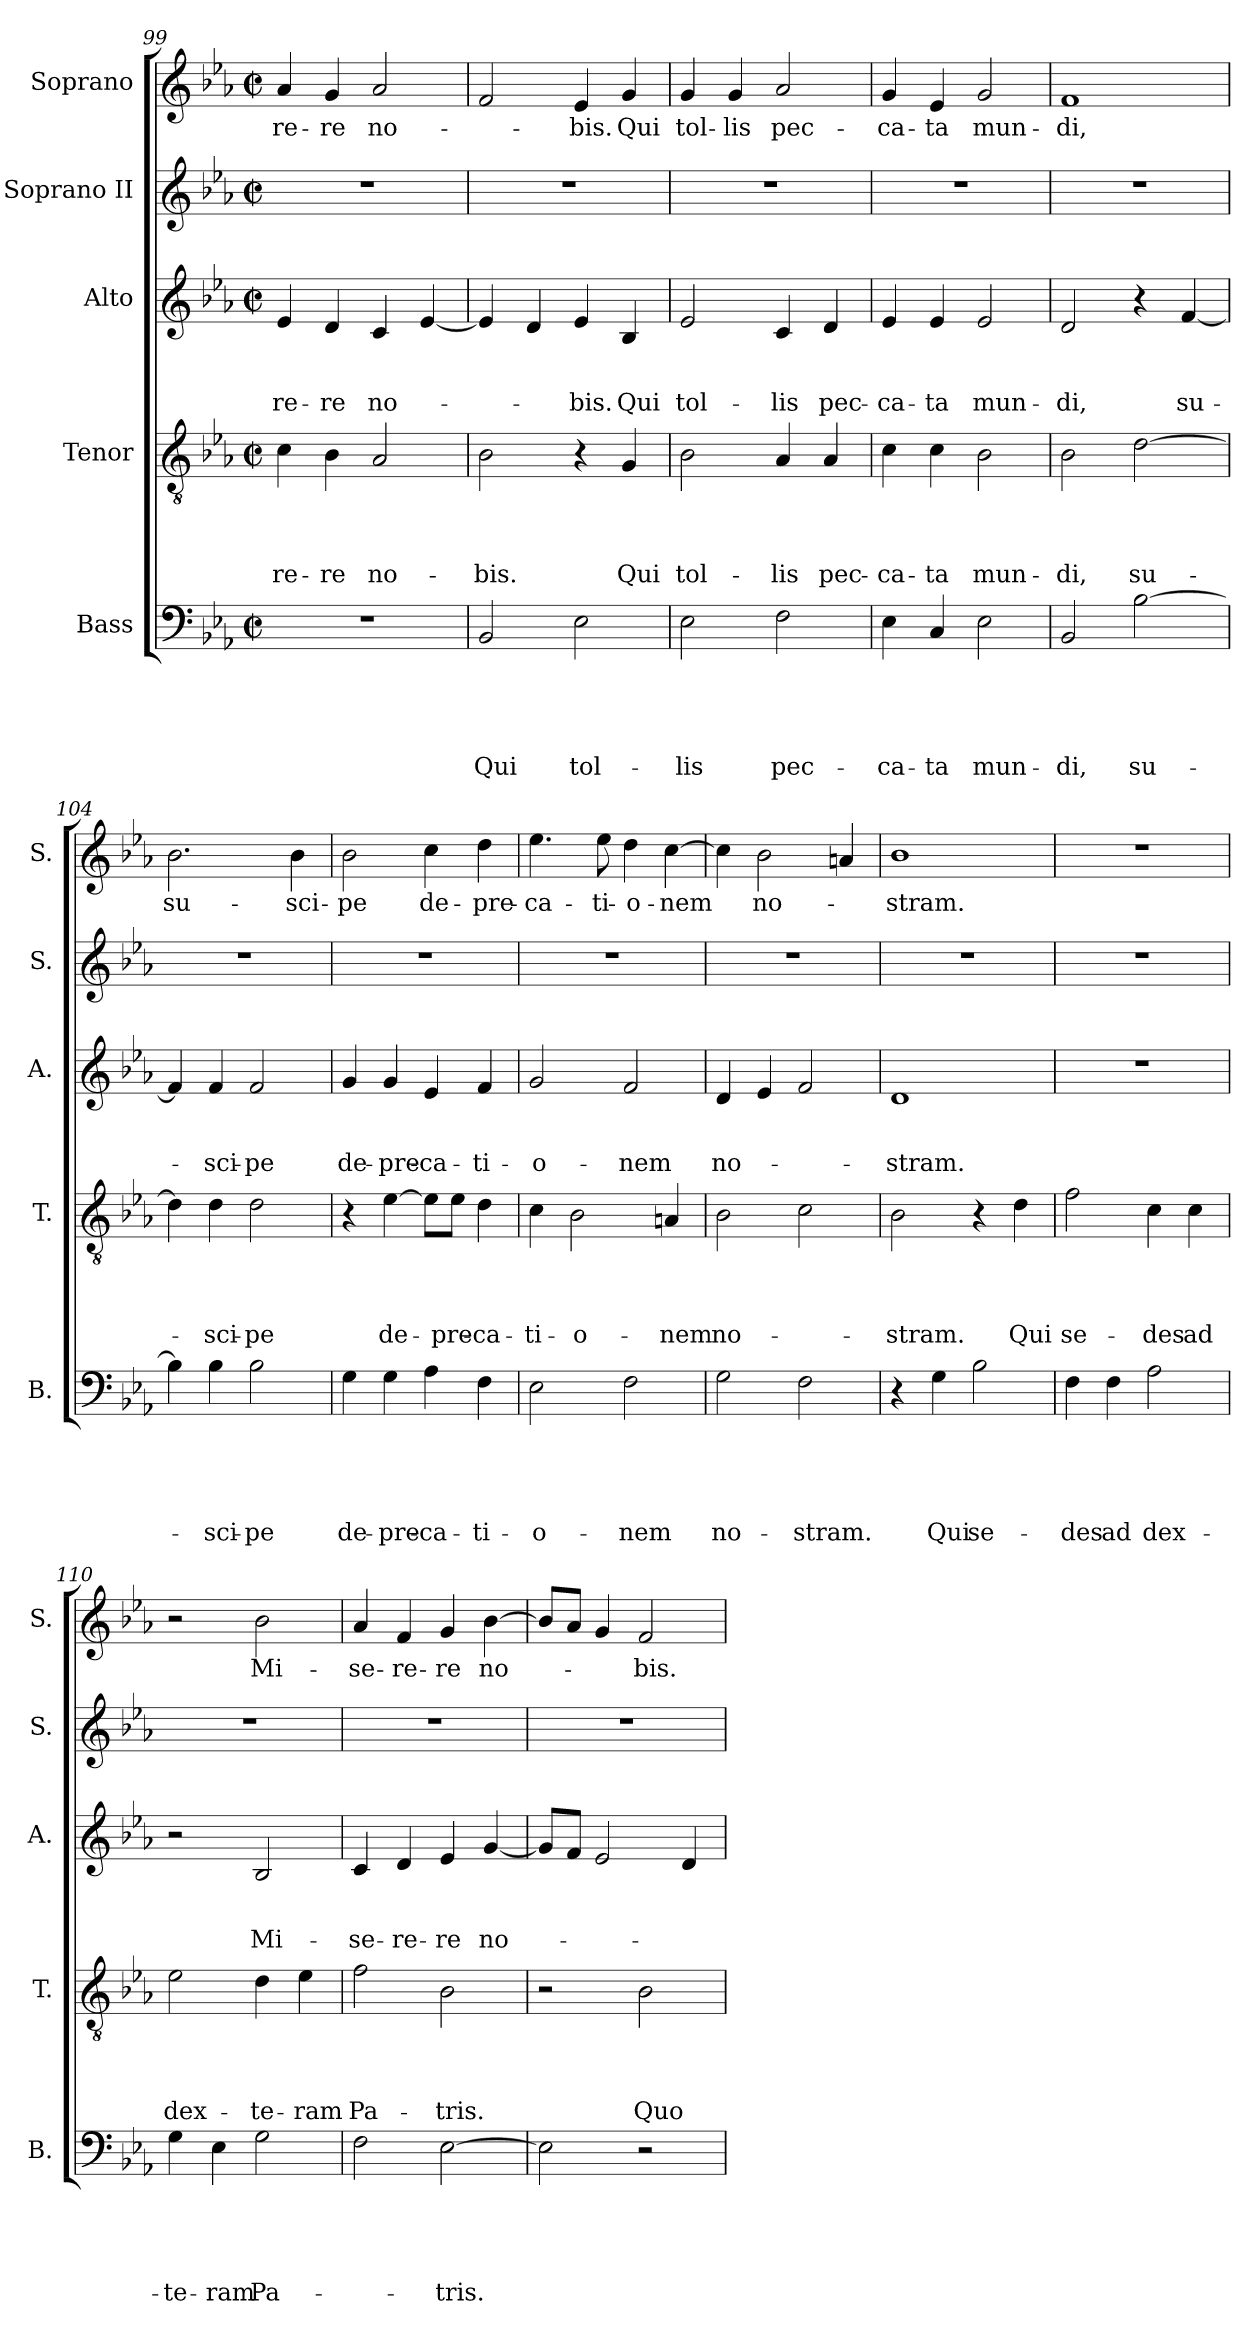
**kern	**text	**text	**text	**text	**text	**kern	**text	**text	**text	**text	**kern	**text	**text	**text	**kern	**kern	**text
*part5	*part5	*part5	*part5	*part5	*part5	*part4	*part4	*part4	*part4	*part4	*part3	*part3	*part3	*part3	*part2	*part1	*part1
*staff5	*staff5	*staff5	*staff5	*staff5	*staff5	*staff4	*staff4	*staff4	*staff4	*staff4	*staff3	*staff3	*staff3	*staff3	*staff2	*staff1	*staff1
*I"Bass	*	*	*	*	*	*I"Tenor	*	*	*	*	*I"Alto	*	*	*	*I"Soprano II	*I"Soprano	*
*I'B.	*	*	*	*	*	*I'T.	*	*	*	*	*I'A.	*	*	*	*I'S.	*I'S.	*
!!LO:LB:g=z
*clefF4	*	*	*	*	*	*clefGv2	*	*	*	*	*clefG2	*	*	*	*clefG2	*clefG2	*
*k[b-e-a-]	*	*	*	*	*	*k[b-e-a-]	*	*	*	*	*k[b-e-a-]	*	*	*	*k[b-e-a-]	*k[b-e-a-]	*
*E-:	*	*	*	*	*	*E-:	*	*	*	*	*E-:	*	*	*	*E-:	*E-:	*
*M2/2	*	*	*	*	*	*M2/2	*	*	*	*	*M2/2	*	*	*	*M2/2	*M2/2	*
*met(c|)	*	*	*	*	*	*met(c|)	*	*	*	*	*met(c|)	*	*	*	*met(c|)	*met(c|)	*
=99	=99	=99	=99	=99	=99	=99	=99	=99	=99	=99	=99	=99	=99	=99	=99	=99	=99
!	!	!	!	!	!	!	!	!	!	!LO:LY:b	!	!	!	!LO:LY:b	!	!	!LO:LY:b
1r	.	.	.	.	.	4c\	.	.	.	-re-	4e-/	.	.	-re-	1r	4a-/	-re-
!	!	!	!	!	!	!	!	!	!	!LO:LY:b	!	!	!	!LO:LY:b	!	!	!LO:LY:b
.	.	.	.	.	.	4B-\	.	.	.	-re	4d/	.	.	-re	.	4g/	-re
!	!	!	!	!	!	!	!	!	!	!LO:LY:b	!	!	!	!LO:LY:b	!	!	!LO:LY:b
.	.	.	.	.	.	2A-/	.	.	.	no-	4c/	.	.	no-	.	2a-/	no-
.	.	.	.	.	.	.	.	.	.	.	[<4e-/	.	.	.	.	.	.
=100	=100	=100	=100	=100	=100	=100	=100	=100	=100	=100	=100	=100	=100	=100	=100	=100	=100
!	!	!	!	!	!LO:LY:b	!	!	!	!	!LO:LY:b	!	!	!	!	!	!	!
2BB-/	.	.	.	.	Qui	2B-\	.	.	.	-bis.	4e-/]	.	.	.	1r	2f/	.
.	.	.	.	.	.	.	.	.	.	.	4d/	.	.	.	.	.	.
!	!	!	!	!	!LO:LY:b	!	!	!	!	!	!	!	!	!LO:LY:b	!	!	!LO:LY:b
2E-\	.	.	.	.	tol-	4r	.	.	.	.	4e-/	.	.	-bis.	.	4e-/	-bis.
!	!	!	!	!	!	!	!	!	!	!LO:LY:b	!	!	!	!LO:LY:b	!	!	!LO:LY:b
.	.	.	.	.	.	4G/	.	.	.	Qui	4B-/	.	.	Qui	.	4g/	Qui
=101	=101	=101	=101	=101	=101	=101	=101	=101	=101	=101	=101	=101	=101	=101	=101	=101	=101
!	!	!	!	!	!LO:LY:b	!	!	!	!	!LO:LY:b	!	!	!	!LO:LY:b	!	!	!LO:LY:b
2E-\	.	.	.	.	-lis	2B-\	.	.	.	tol-	2e-/	.	.	tol-	1r	4g/	tol-
!	!	!	!	!	!	!	!	!	!	!	!	!	!	!	!	!	!LO:LY:b
.	.	.	.	.	.	.	.	.	.	.	.	.	.	.	.	4g/	-lis
!	!	!	!	!	!LO:LY:b	!	!	!	!	!LO:LY:b	!	!	!	!LO:LY:b	!	!	!LO:LY:b
2F\	.	.	.	.	pec-	4A-/	.	.	.	-lis	4c/	.	.	-lis	.	2a-/	pec-
!	!	!	!	!	!	!	!	!	!	!LO:LY:b	!	!	!	!LO:LY:b	!	!	!
.	.	.	.	.	.	4A-/	.	.	.	pec-	4d/	.	.	pec-	.	.	.
=102	=102	=102	=102	=102	=102	=102	=102	=102	=102	=102	=102	=102	=102	=102	=102	=102	=102
!	!	!	!	!	!LO:LY:b	!	!	!	!	!LO:LY:b	!	!	!	!LO:LY:b	!	!	!LO:LY:b
4E-\	.	.	.	.	-ca-	4c\	.	.	.	-ca-	4e-/	.	.	-ca-	1r	4g/	-ca-
!	!	!	!	!	!LO:LY:b	!	!	!	!	!LO:LY:b	!	!	!	!LO:LY:b	!	!	!LO:LY:b
4C/	.	.	.	.	-ta	4c\	.	.	.	-ta	4e-/	.	.	-ta	.	4e-/	-ta
!	!	!	!	!	!LO:LY:b	!	!	!	!	!LO:LY:b	!	!	!	!LO:LY:b	!	!	!LO:LY:b
2E-\	.	.	.	.	mun-	2B-\	.	.	.	mun-	2e-/	.	.	mun-	.	2g/	mun-
=103	=103	=103	=103	=103	=103	=103	=103	=103	=103	=103	=103	=103	=103	=103	=103	=103	=103
!	!	!	!	!	!LO:LY:b	!	!	!	!	!LO:LY:b	!	!	!	!LO:LY:b	!	!	!LO:LY:b
2BB-/	.	.	.	.	-di,	2B-\	.	.	.	-di,	2d/	.	.	-di,	1r	1f	-di,
!	!	!	!	!	!LO:LY:b	!	!	!	!	!LO:LY:b	!	!	!	!	!	!	!
[>2B-\	.	.	.	.	su-	[>2d\	.	.	.	su-	4r	.	.	.	.	.	.
!	!	!	!	!	!	!	!	!	!	!	!	!	!	!LO:LY:b	!	!	!
.	.	.	.	.	.	.	.	.	.	.	[<4f/	.	.	su-	.	.	.
=104	=104	=104	=104	=104	=104	=104	=104	=104	=104	=104	=104	=104	=104	=104	=104	=104	=104
!	!	!	!	!	!	!	!	!	!	!	!	!	!	!	!	!	!LO:LY:b
4B-\]	.	.	.	.	.	4d\]	.	.	.	.	4f/]	.	.	.	1r	2.b-\	su-
!	!	!	!	!	!LO:LY:b	!	!	!	!	!LO:LY:b	!	!	!	!LO:LY:b	!	!	!
4B-\	.	.	.	.	-sci-	4d\	.	.	.	-sci-	4f/	.	.	-sci-	.	.	.
!	!	!	!	!	!LO:LY:b	!	!	!	!	!LO:LY:b	!	!	!	!LO:LY:b	!	!	!
2B-\	.	.	.	.	-pe	2d\	.	.	.	-pe	2f/	.	.	-pe	.	.	.
!	!	!	!	!	!	!	!	!	!	!	!	!	!	!	!	!	!LO:LY:b
.	.	.	.	.	.	.	.	.	.	.	.	.	.	.	.	4b-\	-sci-
!!LO:PB:g=z
=105	=105	=105	=105	=105	=105	=105	=105	=105	=105	=105	=105	=105	=105	=105	=105	=105	=105
!	!	!	!	!	!LO:LY:b	!	!	!	!	!	!	!	!	!LO:LY:b	!	!	!LO:LY:b
4G\	.	.	.	.	de-	4r	.	.	.	.	4g/	.	.	de-	1r	2b-\	-pe
!	!	!	!	!	!LO:LY:b	!	!	!	!	!LO:LY:b	!	!	!	!LO:LY:b	!	!	!
4G\	.	.	.	.	-pre-	[>4e-\	.	.	.	de-	4g/	.	.	-pre-	.	.	.
!	!	!	!	!	!LO:LY:b	!	!	!	!	!	!	!	!	!LO:LY:b	!	!	!LO:LY:b
4A-\	.	.	.	.	-ca-	8e-\L]	.	.	.	.	4e-/	.	.	-ca-	.	4cc\	de-
!	!	!	!	!	!	!	!	!	!	!LO:LY:b	!	!	!	!	!	!	!
.	.	.	.	.	.	8e-\J	.	.	.	-pre-	.	.	.	.	.	.	.
!	!	!	!	!	!LO:LY:b	!	!	!	!	!LO:LY:b:rj	!	!	!	!LO:LY:b	!	!	!LO:LY:b
4F\	.	.	.	.	-ti-	4d\	.	.	.	-ca-	4f/	.	.	-ti-	.	4dd\	-pre-
=106	=106	=106	=106	=106	=106	=106	=106	=106	=106	=106	=106	=106	=106	=106	=106	=106	=106
!	!	!	!	!	!LO:LY:b	!	!	!	!	!LO:LY:b	!	!	!	!LO:LY:b	!	!	!LO:LY:b
2E-\	.	.	.	.	-o-	4c\	.	.	.	-ti-	2g/	.	.	-o-	1r	4.ee-\	-ca-
!	!	!	!	!	!	!	!	!	!	!LO:LY:b	!	!	!	!	!	!	!
.	.	.	.	.	.	2B-\	.	.	.	-o-	.	.	.	.	.	.	.
!	!	!	!	!	!	!	!	!	!	!	!	!	!	!	!	!	!LO:LY:b
.	.	.	.	.	.	.	.	.	.	.	.	.	.	.	.	8ee-\	-ti-
!	!	!	!	!	!LO:LY:b	!	!	!	!	!	!	!	!	!LO:LY:b	!	!	!LO:LY:b
2F\	.	.	.	.	-nem	.	.	.	.	.	2f/	.	.	-nem	.	4dd\	-o-
!	!	!	!	!	!	!	!	!	!	!LO:LY:b	!	!	!	!	!	!	!LO:LY:b
.	.	.	.	.	.	4An/	.	.	.	-nem	.	.	.	.	.	[>4cc\	-nem
=107	=107	=107	=107	=107	=107	=107	=107	=107	=107	=107	=107	=107	=107	=107	=107	=107	=107
!	!	!	!	!	!LO:LY:b	!	!	!	!	!LO:LY:b	!	!	!	!LO:LY:b	!	!	!
2G\	.	.	.	.	no-	2B-\	.	.	.	no-	4d/	.	.	no-	1r	4cc\]	.
!	!	!	!	!	!	!	!	!	!	!	!	!	!	!	!	!	!LO:LY:b
.	.	.	.	.	.	.	.	.	.	.	4e-/	.	.	.	.	2b-\	no-
!	!	!	!	!	!LO:LY:b	!	!	!	!	!	!	!	!	!	!	!	!
2F\	.	.	.	.	-stram.	2c\	.	.	.	.	2f/	.	.	.	.	.	.
.	.	.	.	.	.	.	.	.	.	.	.	.	.	.	.	4an/	.
=108	=108	=108	=108	=108	=108	=108	=108	=108	=108	=108	=108	=108	=108	=108	=108	=108	=108
!	!	!	!	!	!	!	!	!	!	!LO:LY:b	!	!	!	!LO:LY:b	!	!	!LO:LY:b
4r	.	.	.	.	.	2B-\	.	.	.	-stram.	1d	.	.	-stram.	1r	1b-	-stram.
!	!	!	!	!	!LO:LY:b	!	!	!	!	!	!	!	!	!	!	!	!
4G\	.	.	.	.	Qui	.	.	.	.	.	.	.	.	.	.	.	.
!	!	!	!	!	!LO:LY:b	!	!	!	!	!	!	!	!	!	!	!	!
2B-\	.	.	.	.	se-	4r	.	.	.	.	.	.	.	.	.	.	.
!	!	!	!	!	!	!	!	!	!	!LO:LY:b	!	!	!	!	!	!	!
.	.	.	.	.	.	4d\	.	.	.	Qui	.	.	.	.	.	.	.
=109	=109	=109	=109	=109	=109	=109	=109	=109	=109	=109	=109	=109	=109	=109	=109	=109	=109
!	!	!	!	!	!LO:LY:b	!	!	!	!	!LO:LY:b	!	!	!	!	!	!	!
4F\	.	.	.	.	-des	2f\	.	.	.	se-	1r	.	.	.	1r	1r	.
!	!	!	!	!	!LO:LY:b	!	!	!	!	!	!	!	!	!	!	!	!
4F\	.	.	.	.	ad	.	.	.	.	.	.	.	.	.	.	.	.
!	!	!	!	!	!LO:LY:b	!	!	!	!	!LO:LY:b	!	!	!	!	!	!	!
2A-\	.	.	.	.	dex-	4c\	.	.	.	-des	.	.	.	.	.	.	.
!	!	!	!	!	!	!	!	!	!	!LO:LY:b	!	!	!	!	!	!	!
.	.	.	.	.	.	4c\	.	.	.	ad	.	.	.	.	.	.	.
=110	=110	=110	=110	=110	=110	=110	=110	=110	=110	=110	=110	=110	=110	=110	=110	=110	=110
!	!	!	!	!	!LO:LY:b	!	!	!	!	!LO:LY:b	!	!	!	!	!	!	!
4G\	.	.	.	.	-te-	2e-\	.	.	.	dex-	2r	.	.	.	1r	2r	.
!	!	!	!	!	!LO:LY:b:rj	!	!	!	!	!	!	!	!	!	!	!	!
4E-\	.	.	.	.	-ram	.	.	.	.	.	.	.	.	.	.	.	.
!	!	!	!	!	!LO:LY:b	!	!	!	!	!LO:LY:b	!	!	!	!LO:LY:b	!	!	!LO:LY:b
2G\	.	.	.	.	Pa-	4d\	.	.	.	-te-	2B-/	.	.	Mi-	.	2b-\	Mi-
!	!	!	!	!	!	!	!	!	!	!LO:LY:b:rj	!	!	!	!	!	!	!
.	.	.	.	.	.	4e-\	.	.	.	-ram	.	.	.	.	.	.	.
!!LO:LB:g=z
=111	=111	=111	=111	=111	=111	=111	=111	=111	=111	=111	=111	=111	=111	=111	=111	=111	=111
!	!	!	!	!	!	!	!	!	!	!LO:LY:b	!	!	!	!LO:LY:b	!	!	!LO:LY:b
2F\	.	.	.	.	.	2f\	.	.	.	Pa-	4c/	.	.	-se-	1r	4a-/	-se-
!	!	!	!	!	!	!	!	!	!	!	!	!	!	!LO:LY:b	!	!	!LO:LY:b
.	.	.	.	.	.	.	.	.	.	.	4d/	.	.	-re-	.	4f/	-re-
!	!	!	!	!	!LO:LY:b	!	!	!	!	!LO:LY:b	!	!	!	!LO:LY:b	!	!	!LO:LY:b
[>2E-\	.	.	.	.	-tris.	2B-\	.	.	.	-tris.	4e-/	.	.	-re	.	4g/	-re
!	!	!	!	!	!	!	!	!	!	!	!	!	!	!LO:LY:b	!	!	!LO:LY:b
.	.	.	.	.	.	.	.	.	.	.	[<4g/	.	.	no-	.	[>4b-\	no-
=112	=112	=112	=112	=112	=112	=112	=112	=112	=112	=112	=112	=112	=112	=112	=112	=112	=112
2E-\]	.	.	.	.	.	2r	.	.	.	.	8g/L]	.	.	.	1r	8b-/L]	.
.	.	.	.	.	.	.	.	.	.	.	8f/J	.	.	.	.	8a-/J	.
.	.	.	.	.	.	.	.	.	.	.	2e-/	.	.	.	.	4g/	.
!	!	!	!	!	!	!	!	!	!	!LO:LY:b	!	!	!	!	!	!	!LO:LY:b
2r	.	.	.	.	.	2B-\	.	.	.	Quo-	.	.	.	.	.	2f/	-bis.
.	.	.	.	.	.	.	.	.	.	.	4d/	.	.	.	.	.	.
=	=	=	=	=	=	=	=	=	=	=	=	=	=	=	=	=	=
*-	*-	*-	*-	*-	*-	*-	*-	*-	*-	*-	*-	*-	*-	*-	*-	*-	*-
